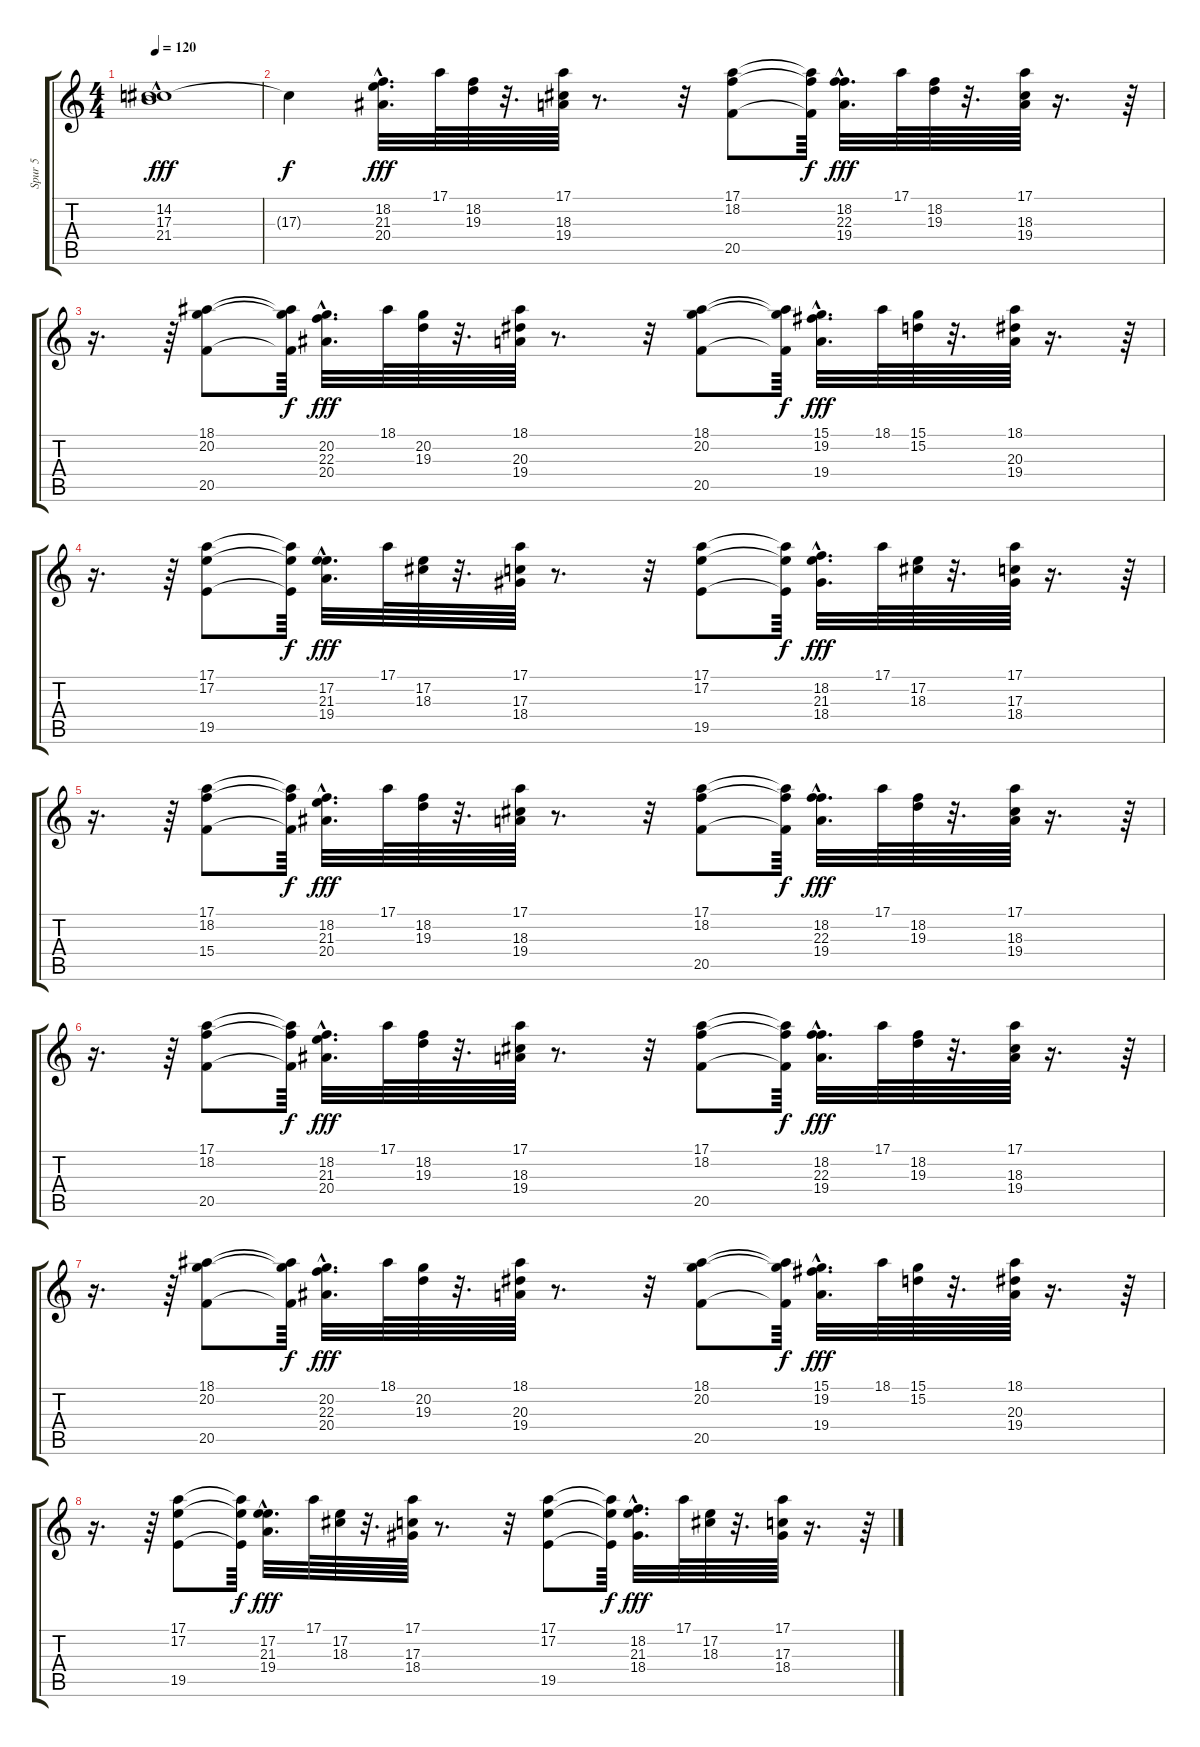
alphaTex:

\track ("Spur 5" "Spur 5") {instrument synthbrass1}
\staff {score tabs}
\tuning (E4 B3 G3 D3 A2 E2) {hide}
\ts (4 4)
\tempo 120
\clef g2
\ks c
(14.2 17.3 21.4{hac}).1{dy fff} |
17.3{t}.4{dy f} (18.2{hac} 21.3{hac} 20.4{hac}).32{d dy fff} 17.1.64 (18.2 19.3).64 r.32{d} (17.1 18.3 19.4).64 r.8{d} r.32 (17.1 18.2 20.5).8 (17.1{t} 18.2{t} 20.5{t}).64{dy f} (18.2{hac} 22.3{hac} 19.4{hac}).32{d dy fff} 17.1.64 (18.2 19.3).64 r.32{d} (17.1 18.3 19.4).64 r.16{d} r.64 |
r.16{d} r.64 (18.1 20.2 20.5).8 (18.1{t} 20.2{t} 20.5{t}).64{dy f} (20.2{hac} 22.3{hac} 20.4{hac}).32{d dy fff} 18.1.64 (20.2 19.3).64 r.32{d} (18.1 20.3 19.4).64 r.8{d} r.32 (18.1 20.2 20.5).8 (18.1{t} 20.2{t} 20.5{t}).64{dy f} (15.1{hac} 19.2{hac} 19.4{hac}).32{d dy fff} 18.1.64 (15.1 15.2).64 r.32{d} (18.1 20.3 19.4).64 r.16{d} r.64 |
r.16{d} r.64 (17.1 17.2 19.5).8 (17.1{t} 17.2{t} 19.5{t}).64{dy f} (17.2{hac} 21.3{hac} 19.4{hac}).32{d dy fff} 17.1.64 (17.2 18.3).64 r.32{d} (17.1 17.3 18.4).64 r.8{d} r.32 (17.1 17.2 19.5).8 (17.1{t} 17.2{t} 19.5{t}).64{dy f} (18.2{hac} 21.3{hac} 18.4{hac}).32{d dy fff} 17.1.64 (17.2 18.3).64 r.32{d} (17.1 17.3 18.4).64 r.16{d} r.64 |
r.16{d} r.64 (17.1 18.2 15.4).8 (17.1{t} 18.2{t} 15.4{t}).64{dy f} (18.2{hac} 21.3{hac} 20.4{hac}).32{d dy fff} 17.1.64 (18.2 19.3).64 r.32{d} (17.1 18.3 19.4).64 r.8{d} r.32 (17.1 18.2 20.5).8 (17.1{t} 18.2{t} 20.5{t}).64{dy f} (18.2{hac} 22.3{hac} 19.4{hac}).32{d dy fff} 17.1.64 (18.2 19.3).64 r.32{d} (17.1 18.3 19.4).64 r.16{d} r.64 |
r.16{d} r.64 (17.1 18.2 20.5).8 (17.1{t} 18.2{t} 20.5{t}).64{dy f} (18.2{hac} 21.3{hac} 20.4{hac}).32{d dy fff} 17.1.64 (18.2 19.3).64 r.32{d} (17.1 18.3 19.4).64 r.8{d} r.32 (17.1 18.2 20.5).8 (17.1{t} 18.2{t} 20.5{t}).64{dy f} (18.2{hac} 22.3{hac} 19.4{hac}).32{d dy fff} 17.1.64 (18.2 19.3).64 r.32{d} (17.1 18.3 19.4).64 r.16{d} r.64 |
r.16{d} r.64 (18.1 20.2 20.5).8 (18.1{t} 20.2{t} 20.5{t}).64{dy f} (20.2{hac} 22.3{hac} 20.4{hac}).32{d dy fff} 18.1.64 (20.2 19.3).64 r.32{d} (18.1 20.3 19.4).64 r.8{d} r.32 (18.1 20.2 20.5).8 (18.1{t} 20.2{t} 20.5{t}).64{dy f} (15.1{hac} 19.2{hac} 19.4{hac}).32{d dy fff} 18.1.64 (15.1 15.2).64 r.32{d} (18.1 20.3 19.4).64 r.16{d} r.64 |
r.16{d} r.64 (17.1 17.2 19.5).8 (17.1{t} 17.2{t} 19.5{t}).64{dy f} (17.2{hac} 21.3{hac} 19.4{hac}).32{d dy fff} 17.1.64 (17.2 18.3).64 r.32{d} (17.1 17.3 18.4).64 r.8{d} r.32 (17.1 17.2 19.5).8 (17.1{t} 17.2{t} 19.5{t}).64{dy f} (18.2{hac} 21.3{hac} 18.4{hac}).32{d dy fff} 17.1.64 (17.2 18.3).64 r.32{d} (17.1 17.3 18.4).64 r.16{d} r.64
